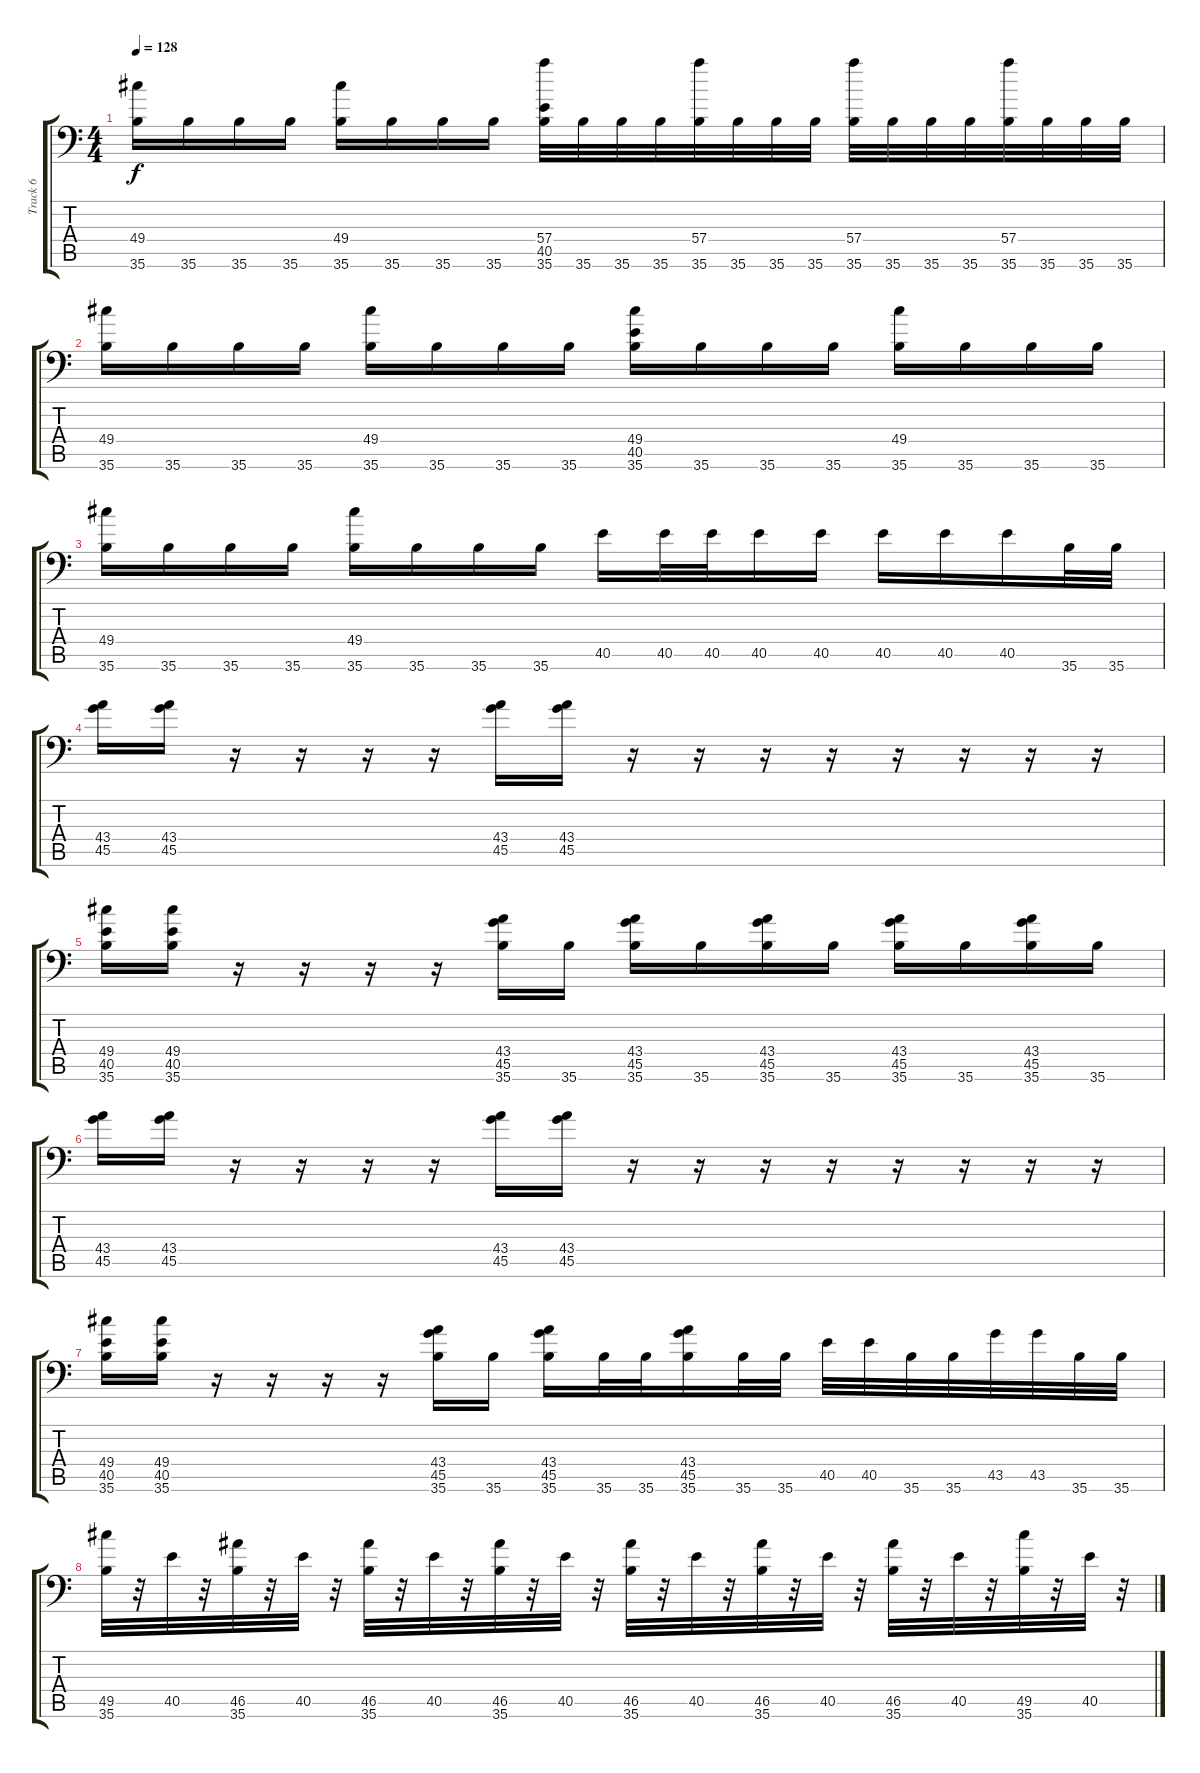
\track ("Track 6" "Track 6") {instrument acousticgrandpiano}
\staff {score tabs}
\tuning (C-1 C-1 C-1 C-1 C-1 C-1) {hide}
\ts (4 4)
\tempo 128
\clef f4
\ks c
(49.4 35.6).16{dy f} 35.6.16 35.6.16 35.6.16 (49.4 35.6).16 35.6.16 35.6.16 35.6.16 (57.4 40.5 35.6).32 35.6.32 35.6.32 35.6.32 (57.4 35.6).32 35.6.32 35.6.32 35.6.32 (57.4 35.6).32 35.6.32 35.6.32 35.6.32 (57.4 35.6).32 35.6.32 35.6.32 35.6.32 |
(49.4 35.6).16 35.6.16 35.6.16 35.6.16 (49.4 35.6).16 35.6.16 35.6.16 35.6.16 (49.4 40.5 35.6).16 35.6.16 35.6.16 35.6.16 (49.4 35.6).16 35.6.16 35.6.16 35.6.16 |
(49.4 35.6).16 35.6.16 35.6.16 35.6.16 (49.4 35.6).16 35.6.16 35.6.16 35.6.16 40.5.16 40.5.32 40.5.32 40.5.16 40.5.16 40.5.16 40.5.16 40.5.16 35.6.32 35.6.32 |
(43.4 45.5).16 (43.4 45.5).16 r.16 r.16 r.16 r.16 (43.4 45.5).16 (43.4 45.5).16 r.16 r.16 r.16 r.16 r.16 r.16 r.16 r.16 |
(49.4 40.5 35.6).16 (49.4 40.5 35.6).16 r.16 r.16 r.16 r.16 (43.4 45.5 35.6).16 35.6.16 (43.4 45.5 35.6).16 35.6.16 (43.4 45.5 35.6).16 35.6.16 (43.4 45.5 35.6).16 35.6.16 (43.4 45.5 35.6).16 35.6.16 |
(43.4 45.5).16 (43.4 45.5).16 r.16 r.16 r.16 r.16 (43.4 45.5).16 (43.4 45.5).16 r.16 r.16 r.16 r.16 r.16 r.16 r.16 r.16 |
(49.4 40.5 35.6).16 (49.4 40.5 35.6).16 r.16 r.16 r.16 r.16 (43.4 45.5 35.6).16 35.6.16 (43.4 45.5 35.6).16 35.6.32 35.6.32 (43.4 45.5 35.6).16 35.6.32 35.6.32 40.5.32 40.5.32 35.6.32 35.6.32 43.5.32 43.5.32 35.6.32 35.6.32 |
(49.5 35.6).32 r.32 40.5.32 r.32 (46.5 35.6).32 r.32 40.5.32 r.32 (46.5 35.6).32 r.32 40.5.32 r.32 (46.5 35.6).32 r.32 40.5.32 r.32 (46.5 35.6).32 r.32 40.5.32 r.32 (46.5 35.6).32 r.32 40.5.32 r.32 (46.5 35.6).32 r.32 40.5.32 r.32 (49.5 35.6).32 r.32 40.5.32 r.32
